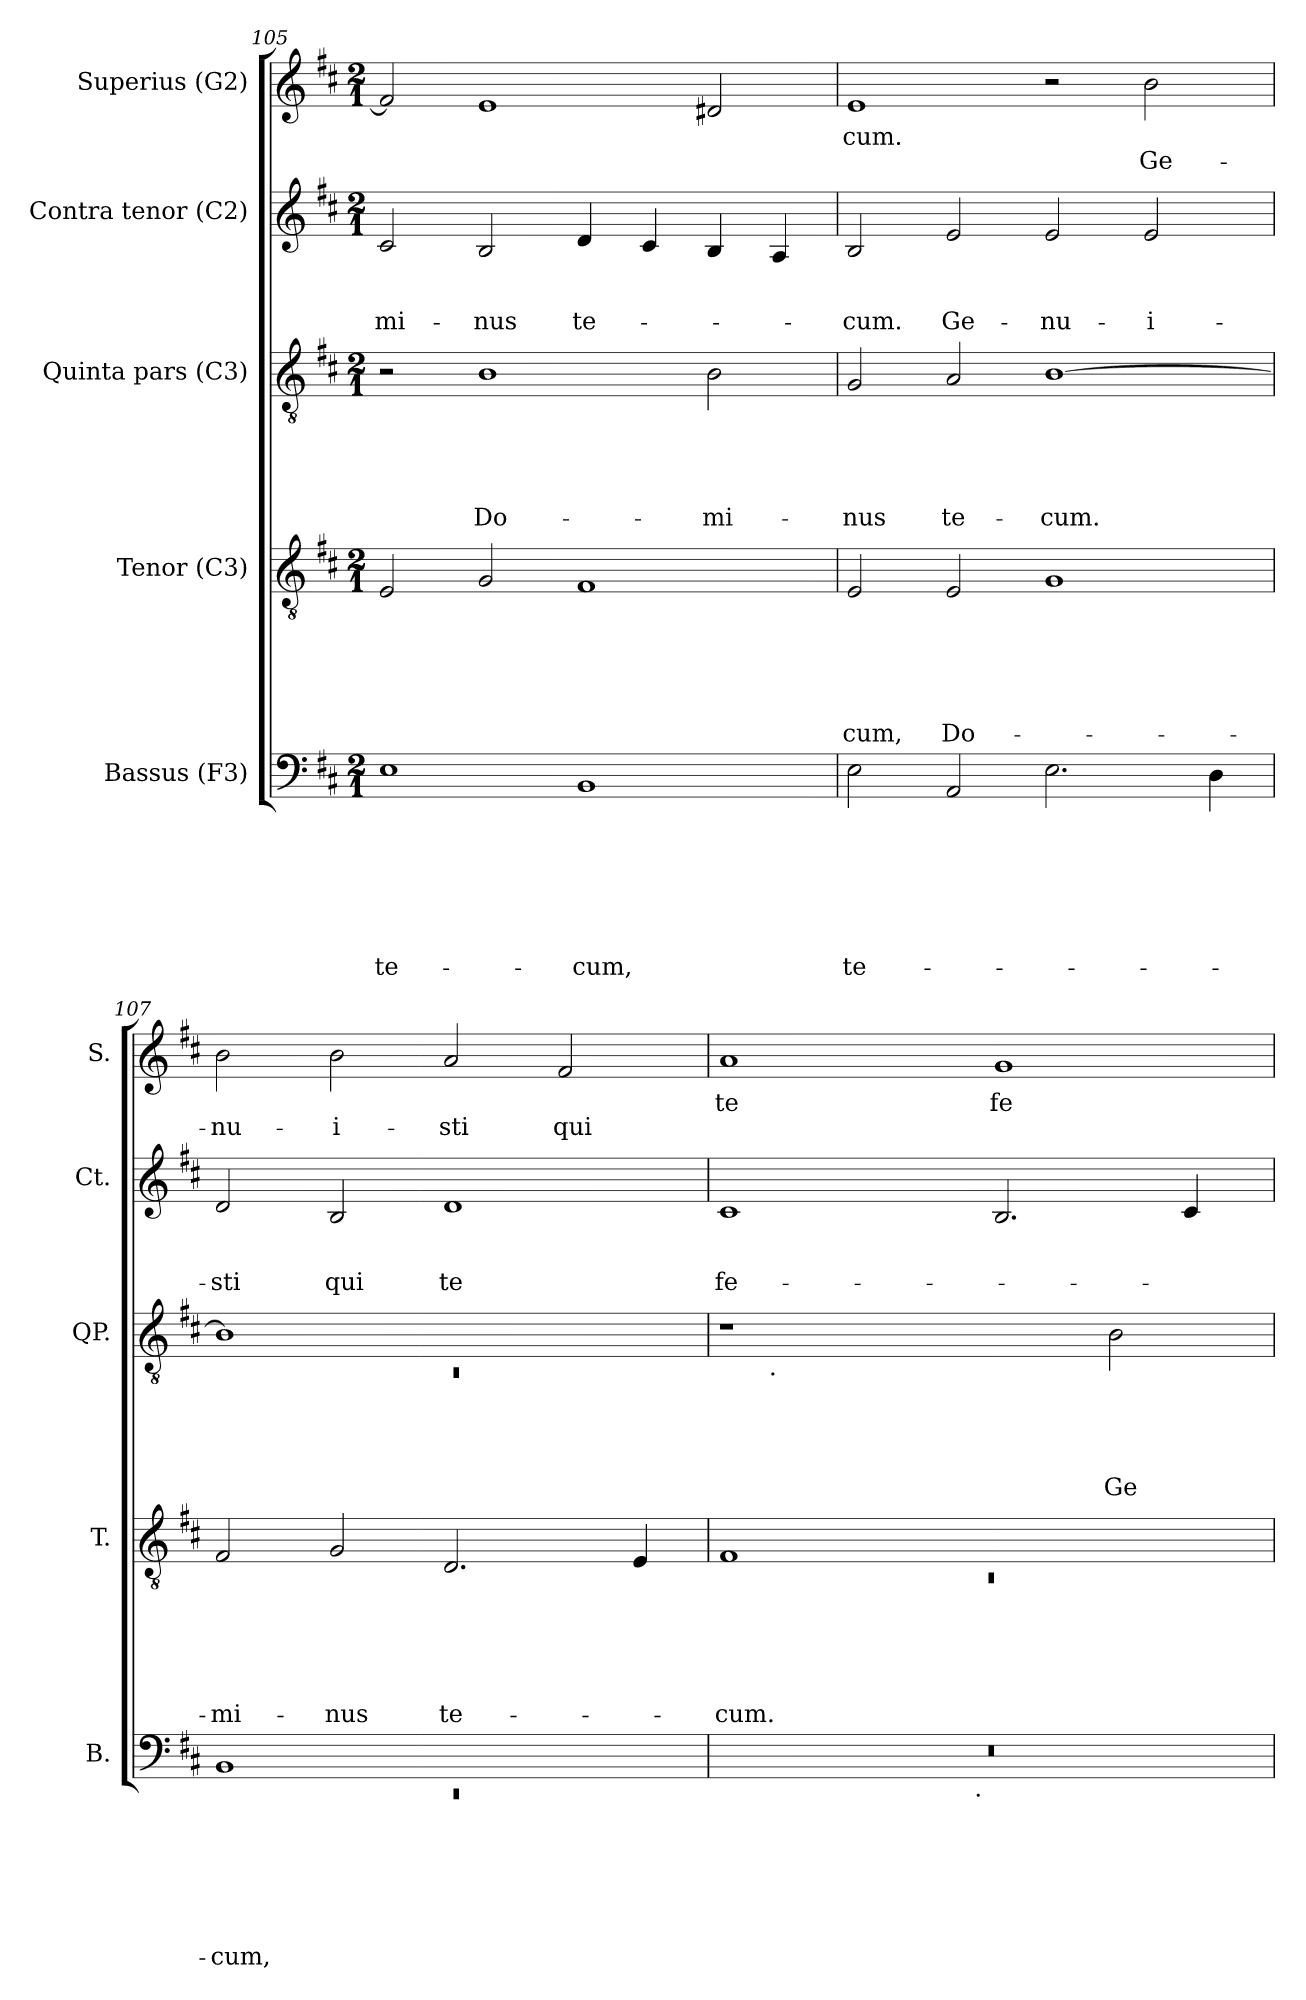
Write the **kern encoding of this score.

**kern	**text	**text	**text	**text	**text	**text	**text	**kern	**text	**text	**text	**text	**text	**text	**kern	**text	**text	**text	**text	**text	**kern	**text	**text	**text	**kern	**text	**text
*part5	*part5	*part5	*part5	*part5	*part5	*part5	*part5	*part4	*part4	*part4	*part4	*part4	*part4	*part4	*part3	*part3	*part3	*part3	*part3	*part3	*part2	*part2	*part2	*part2	*part1	*part1	*part1
*staff5	*staff5	*staff5	*staff5	*staff5	*staff5	*staff5	*staff5	*staff4	*staff4	*staff4	*staff4	*staff4	*staff4	*staff4	*staff3	*staff3	*staff3	*staff3	*staff3	*staff3	*staff2	*staff2	*staff2	*staff2	*staff1	*staff1	*staff1
*I"Bassus (F3)	*	*	*	*	*	*	*	*I"Tenor (C3)	*	*	*	*	*	*	*I"Quinta pars (C3)	*	*	*	*	*	*I"Contra tenor (C2)	*	*	*	*I"Superius (G2)	*	*
*I'B.	*	*	*	*	*	*	*	*I'T.	*	*	*	*	*	*	*I'QP.	*	*	*	*	*	*I'Ct.	*	*	*	*I'S.	*	*
!!LO:LB:g=z
*clefF4	*	*	*	*	*	*	*	*clefGv2	*	*	*	*	*	*	*clefGv2	*	*	*	*	*	*clefG2	*	*	*	*clefG2	*	*
*k[f#c#]	*	*	*	*	*	*	*	*k[f#c#]	*	*	*	*	*	*	*k[f#c#]	*	*	*	*	*	*k[f#c#]	*	*	*	*k[f#c#]	*	*
*D:	*	*	*	*	*	*	*	*D:	*	*	*	*	*	*	*D:	*	*	*	*	*	*D:	*	*	*	*D:	*	*
*M2/1	*	*	*	*	*	*	*	*M2/1	*	*	*	*	*	*	*M2/1	*	*	*	*	*	*M2/1	*	*	*	*M2/1	*	*
=105	=105	=105	=105	=105	=105	=105	=105	=105	=105	=105	=105	=105	=105	=105	=105	=105	=105	=105	=105	=105	=105	=105	=105	=105	=105	=105	=105
!	!	!	!	!	!	!	!LO:LY:b	!	!	!	!	!	!	!	!	!	!	!	!	!	!	!	!	!LO:LY:b	!	!	!
1E	.	.	.	.	.	.	te-	2E/	.	.	.	.	.	.	2r	.	.	.	.	.	2c#/	.	.	-mi-	2f#/]	.	.
!	!	!	!	!	!	!	!	!	!	!	!	!	!	!	!	!	!	!	!	!LO:LY:b	!	!	!	!LO:LY:b	!	!	!
.	.	.	.	.	.	.	.	2G/	.	.	.	.	.	.	1B	.	.	.	.	Do-	2B/	.	.	-nus	1e	.	.
!	!	!	!	!	!	!	!LO:LY:b	!	!	!	!	!	!	!	!	!	!	!	!	!	!	!	!	!LO:LY:b	!	!	!
1BB	.	.	.	.	.	.	-cum,	1F#	.	.	.	.	.	.	.	.	.	.	.	.	4d/	.	.	te-	.	.	.
.	.	.	.	.	.	.	.	.	.	.	.	.	.	.	.	.	.	.	.	.	4c#/	.	.	.	.	.	.
!	!	!	!	!	!	!	!	!	!	!	!	!	!	!	!	!	!	!	!	!LO:LY:b	!	!	!	!	!	!	!
.	.	.	.	.	.	.	.	.	.	.	.	.	.	.	2B\	.	.	.	.	-mi-	4B/	.	.	.	2d#/	.	.
.	.	.	.	.	.	.	.	.	.	.	.	.	.	.	.	.	.	.	.	.	4A/	.	.	.	.	.	.
=106	=106	=106	=106	=106	=106	=106	=106	=106	=106	=106	=106	=106	=106	=106	=106	=106	=106	=106	=106	=106	=106	=106	=106	=106	=106	=106	=106
!	!	!	!	!	!	!	!LO:LY:b	!	!	!	!	!	!	!LO:LY:b	!	!	!	!	!	!LO:LY:b	!	!	!	!LO:LY:b	!	!LO:LY:b	!
2E\	.	.	.	.	.	.	te-	2E/	.	.	.	.	.	-cum,	2G/	.	.	.	.	-nus	2B/	.	.	-cum.	1e	-cum.	.
!	!	!	!	!	!	!	!	!	!	!	!	!	!	!LO:LY:b	!	!	!	!	!	!LO:LY:b	!	!	!	!LO:LY:b	!	!	!
2AA/	.	.	.	.	.	.	.	2E/	.	.	.	.	.	Do-	2A/	.	.	.	.	te-	2e/	.	.	Ge-	.	.	.
!	!	!	!	!	!	!	!	!	!	!	!	!	!	!	!	!	!	!	!	!LO:LY:b	!	!	!	!LO:LY:b	!	!	!
2.E\	.	.	.	.	.	.	.	1G	.	.	.	.	.	.	[>1B	.	.	.	.	-cum.	2e/	.	.	-nu-	2r	.	.
!	!	!	!	!	!	!	!	!	!	!	!	!	!	!	!	!	!	!	!	!	!	!	!	!LO:LY:b	!	!	!LO:LY:b
.	.	.	.	.	.	.	.	.	.	.	.	.	.	.	.	.	.	.	.	.	2e/	.	.	-i-	2b\	.	Ge-
4D\	.	.	.	.	.	.	.	.	.	.	.	.	.	.	.	.	.	.	.	.	.	.	.	.	.	.	.
=107	=107	=107	=107	=107	=107	=107	=107	=107	=107	=107	=107	=107	=107	=107	=107	=107	=107	=107	=107	=107	=107	=107	=107	=107	=107	=107	=107
*^	*	*	*	*	*	*	*	*	*	*	*	*	*	*	*^	*	*	*	*	*	*	*	*	*	*	*	*
!	!LO:N:vis=1	!	!	!	!	!	!	!LO:LY:b	!	!	!	!	!	!	!LO:LY:b	!	!LO:N:vis=1	!	!	!	!	!	!	!	!	!LO:LY:b	!	!	!LO:LY:b
1BB	0rEE	.	.	.	.	.	.	-cum,	2F#/	.	.	.	.	.	-mi-	1B]	0rC	.	.	.	.	.	2d/	.	.	-sti	2b\	.	-nu-
!	!	!	!	!	!	!	!	!	!	!	!	!	!	!	!LO:LY:b	!	!	!	!	!	!	!	!	!	!	!LO:LY:b	!	!	!LO:LY:b
.	.	.	.	.	.	.	.	.	2G/	.	.	.	.	.	-nus	.	.	.	.	.	.	.	2B/	.	.	qui	2b\	.	-i-
!	!	!	!	!	!	!	!	!	!	!	!	!	!	!	!LO:LY:b	!	!	!	!	!	!	!	!	!	!	!LO:LY:b	!	!	!LO:LY:b
1ryy	.	.	.	.	.	.	.	.	2.D/	.	.	.	.	.	te-	1ryy	.	.	.	.	.	.	1d	.	.	te	2a/	.	-sti
!	!	!	!	!	!	!	!	!	!	!	!	!	!	!	!	!	!	!	!	!	!	!	!	!	!	!	!	!	!LO:LY:b
.	.	.	.	.	.	.	.	.	.	.	.	.	.	.	.	.	.	.	.	.	.	.	.	.	.	.	2f#/	.	qui
.	.	.	.	.	.	.	.	.	4E/	.	.	.	.	.	.	.	.	.	.	.	.	.	.	.	.	.	.	.	.
=108	=108	=108	=108	=108	=108	=108	=108	=108	=108	=108	=108	=108	=108	=108	=108	=108	=108	=108	=108	=108	=108	=108	=108	=108	=108	=108	=108	=108	=108
*	*	*	*	*	*	*	*	*	*^	*	*	*	*	*	*	*	*	*	*	*	*	*	*	*	*	*	*	*	*
!	!	!	!	!	!	!	!	!	!	!LO:N:vis=1	!	!	!	!	!	!LO:LY:b	!	!	!	!	!	!	!	!	!	!	!LO:LY:b	!	!LO:LY:b	!
0r	2ryy	.	.	.	.	.	.	.	1F#	0rC	.	.	.	.	.	-cum.	1r	8ryy	.	.	.	.	.	1c#	.	.	fe-	1a	te	.
!	!	!	!	!	!	!	!	!	!	!	!	!	!	!	!	!	!	!LO:TX:b:t=.	!	!	!	!	!	!	!	!	!	!	!	!
.	.	.	.	.	.	.	.	.	.	.	.	.	.	.	.	.	.	1...ryy	.	.	.	.	.	.	.	.	.	.	.	.
.	4...ryy	.	.	.	.	.	.	.	.	.	.	.	.	.	.	.	.	.	.	.	.	.	.	.	.	.	.	.	.	.
!	!LO:TX:b:t=.	!	!	!	!	!	!	!	!	!	!	!	!	!	!	!	!	!	!	!	!	!	!	!	!	!	!	!	!	!
.	1ryy	.	.	.	.	.	.	.	.	.	.	.	.	.	.	.	.	.	.	.	.	.	.	.	.	.	.	.	.	.
!	!	!	!	!	!	!	!	!	!	!	!	!	!	!	!	!	!	!	!	!	!	!	!	!	!	!	!	!	!LO:LY:b	!
.	.	.	.	.	.	.	.	.	1ryy	.	.	.	.	.	.	.	2ryy	.	.	.	.	.	.	2.B/	.	.	.	1g	fe-	.
!	!	!	!	!	!	!	!	!	!	!	!	!	!	!	!	!	!	!	!	!	!	!	!LO:LY:b	!	!	!	!	!	!	!
.	.	.	.	.	.	.	.	.	.	.	.	.	.	.	.	.	2B\	.	.	.	.	.	Ge-	.	.	.	.	.	.	.
.	.	.	.	.	.	.	.	.	.	.	.	.	.	.	.	.	.	.	.	.	.	.	.	4c#/	.	.	.	.	.	.
.	32ryy	.	.	.	.	.	.	.	.	.	.	.	.	.	.	.	.	.	.	.	.	.	.	.	.	.	.	.	.	.
*v	*v	*	*	*	*	*	*	*	*	*	*	*	*	*	*	*	*v	*v	*	*	*	*	*	*	*	*	*	*	*	*
*	*	*	*	*	*	*	*	*v	*v	*	*	*	*	*	*	*	*	*	*	*	*	*	*	*	*	*	*	*
=	=	=	=	=	=	=	=	=	=	=	=	=	=	=	=	=	=	=	=	=	=	=	=	=	=	=	=
*-	*-	*-	*-	*-	*-	*-	*-	*-	*-	*-	*-	*-	*-	*-	*-	*-	*-	*-	*-	*-	*-	*-	*-	*-	*-	*-	*-
